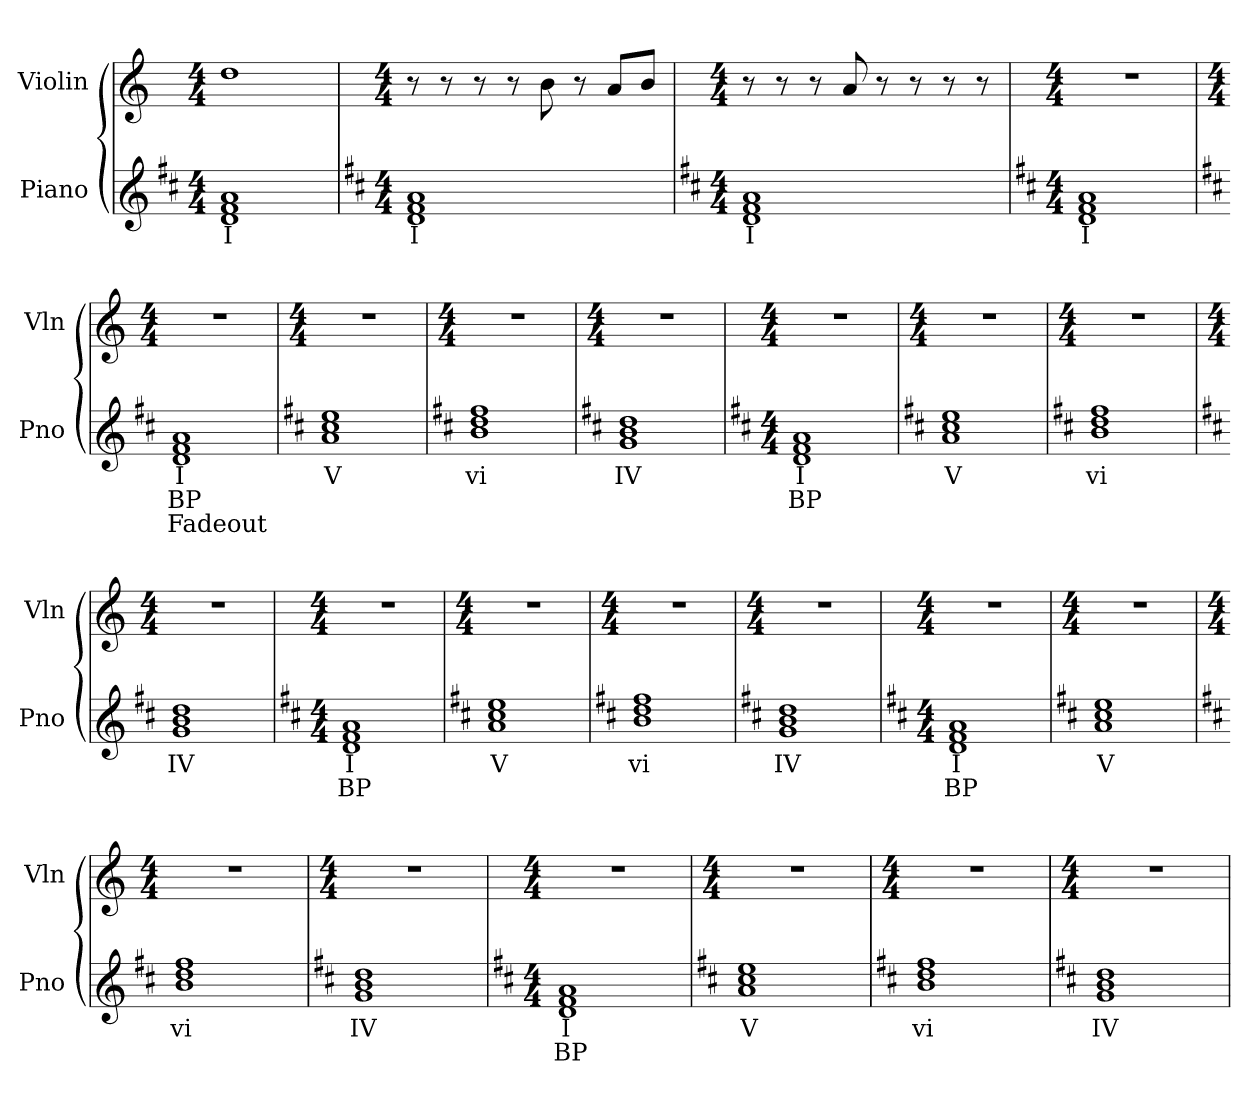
**kern	**text	**text	**text	**kern
*part2	*part2	*part2	*part2	*part1
*staff2	*staff2	*staff2	*staff2	*staff1
*I"Piano	*	*	*	*I"Violin
*I'Pno	*	*	*	*I'Vln
*k[f#c#]	*	*	*	*
*D:	*	*	*	*
*M4/4	*	*	*	*M4/4
=	=	=	=	=
1d 1f# 1a	I	.	.	1dd
=	=	=	=	=
*k[f#c#]	*	*	*	*
*D:	*	*	*	*
*M4/4	*	*	*	*M4/4
1d 1f# 1a	I	.	.	8r
.	.	.	.	8r
.	.	.	.	8r
.	.	.	.	8r
.	.	.	.	8b
.	.	.	.	8r
.	.	.	.	8aL
.	.	.	.	8bJ
=	=	=	=	=
*k[f#c#]	*	*	*	*
*D:	*	*	*	*
*M4/4	*	*	*	*M4/4
1d 1f# 1a	I	.	.	8r
.	.	.	.	8r
.	.	.	.	8r
.	.	.	.	8a
.	.	.	.	8r
.	.	.	.	8r
.	.	.	.	8r
.	.	.	.	8r
=	=	=	=	=
*k[f#c#]	*	*	*	*
*D:	*	*	*	*
*M4/4	*	*	*	*M4/4
1d 1f# 1a	I	.	.	1r
=	=	=	=	=
*k[f#c#]	*	*	*	*
*D:	*	*	*	*
*	*	*	*	*M4/4
1d 1f# 1a	I	BP	Fadeout	1r
=	=	=	=	=
*k[f#c#]	*	*	*	*
*D:	*	*	*	*
*	*	*	*	*M4/4
1a 1cc# 1ee	V	.	.	1r
=	=	=	=	=
*k[f#c#]	*	*	*	*
*D:	*	*	*	*
*	*	*	*	*M4/4
1b 1dd 1ff#	vi	.	.	1r
=	=	=	=	=
*k[f#c#]	*	*	*	*
*D:	*	*	*	*
*	*	*	*	*M4/4
1g 1b 1dd	IV	.	.	1r
=	=	=	=	=
*k[f#c#]	*	*	*	*
*D:	*	*	*	*
*M4/4	*	*	*	*M4/4
1d 1f# 1a	I	BP	.	1r
=	=	=	=	=
*k[f#c#]	*	*	*	*
*D:	*	*	*	*
*	*	*	*	*M4/4
1a 1cc# 1ee	V	.	.	1r
=	=	=	=	=
*k[f#c#]	*	*	*	*
*D:	*	*	*	*
*	*	*	*	*M4/4
1b 1dd 1ff#	vi	.	.	1r
=	=	=	=	=
*k[f#c#]	*	*	*	*
*D:	*	*	*	*
*	*	*	*	*M4/4
1g 1b 1dd	IV	.	.	1r
=	=	=	=	=
*k[f#c#]	*	*	*	*
*D:	*	*	*	*
*M4/4	*	*	*	*M4/4
1d 1f# 1a	I	BP	.	1r
=	=	=	=	=
*k[f#c#]	*	*	*	*
*D:	*	*	*	*
*	*	*	*	*M4/4
1a 1cc# 1ee	V	.	.	1r
=	=	=	=	=
*k[f#c#]	*	*	*	*
*D:	*	*	*	*
*	*	*	*	*M4/4
1b 1dd 1ff#	vi	.	.	1r
=	=	=	=	=
*k[f#c#]	*	*	*	*
*D:	*	*	*	*
*	*	*	*	*M4/4
1g 1b 1dd	IV	.	.	1r
=	=	=	=	=
*k[f#c#]	*	*	*	*
*D:	*	*	*	*
*M4/4	*	*	*	*M4/4
1d 1f# 1a	I	BP	.	1r
=	=	=	=	=
*k[f#c#]	*	*	*	*
*D:	*	*	*	*
*	*	*	*	*M4/4
1a 1cc# 1ee	V	.	.	1r
=	=	=	=	=
*k[f#c#]	*	*	*	*
*D:	*	*	*	*
*	*	*	*	*M4/4
1b 1dd 1ff#	vi	.	.	1r
=	=	=	=	=
*k[f#c#]	*	*	*	*
*D:	*	*	*	*
*	*	*	*	*M4/4
1g 1b 1dd	IV	.	.	1r
=	=	=	=	=
*k[f#c#]	*	*	*	*
*D:	*	*	*	*
*M4/4	*	*	*	*M4/4
1d 1f# 1a	I	BP	.	1r
=	=	=	=	=
*k[f#c#]	*	*	*	*
*D:	*	*	*	*
*	*	*	*	*M4/4
1a 1cc# 1ee	V	.	.	1r
=	=	=	=	=
*k[f#c#]	*	*	*	*
*D:	*	*	*	*
*	*	*	*	*M4/4
1b 1dd 1ff#	vi	.	.	1r
=	=	=	=	=
*k[f#c#]	*	*	*	*
*D:	*	*	*	*
*	*	*	*	*M4/4
1g 1b 1dd	IV	.	.	1r
=	=	=	=	=
*-	*-	*-	*-	*-
